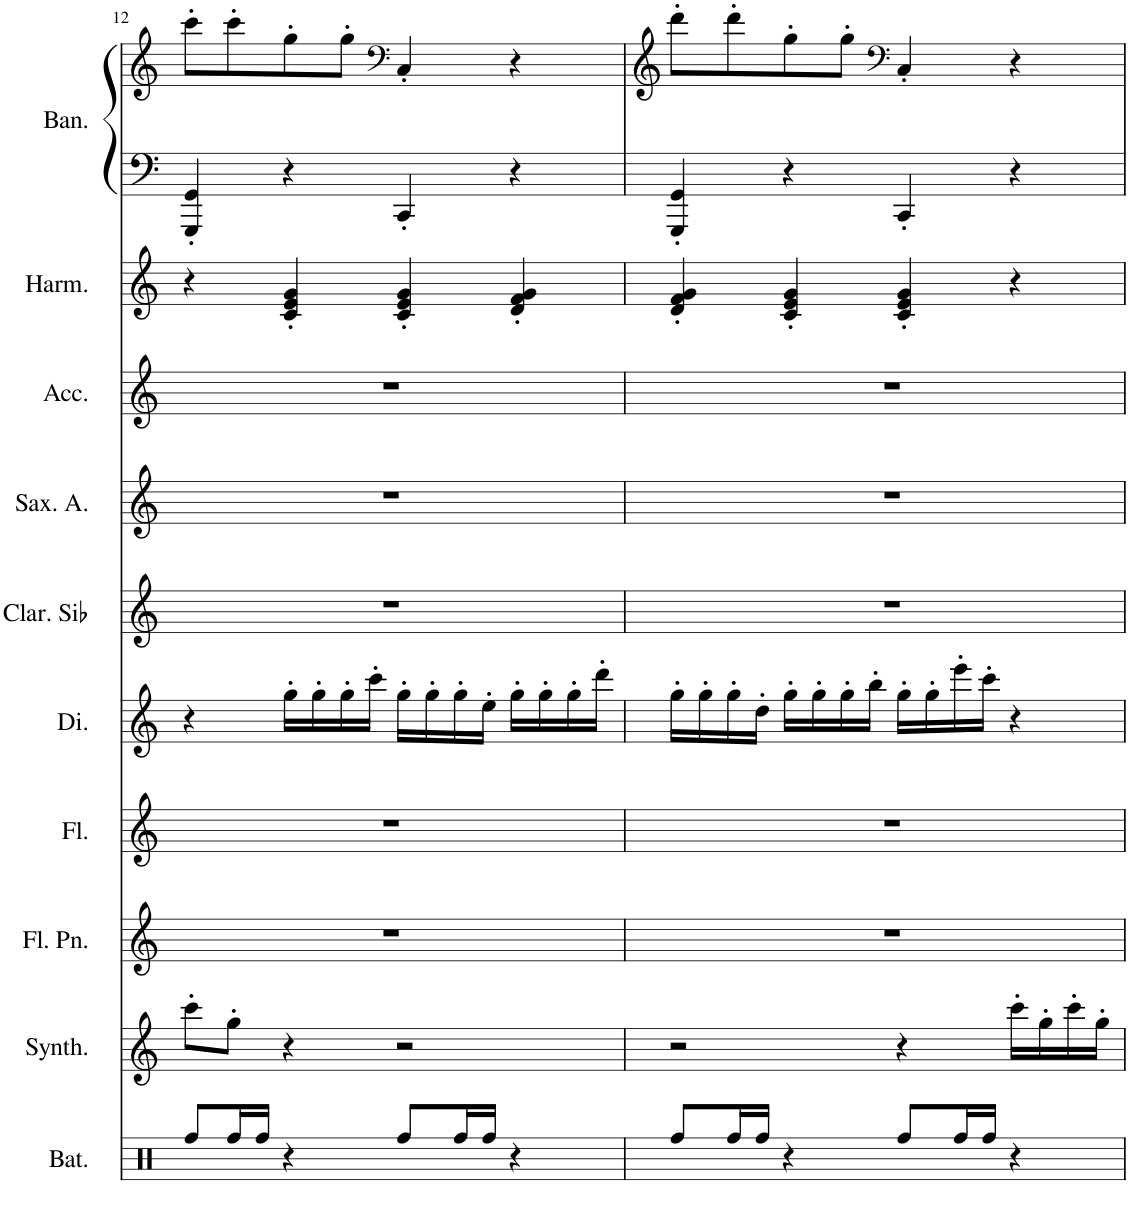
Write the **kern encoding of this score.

**kern	**kern	**kern	**kern	**kern	**kern	**kern	**kern	**kern	**kern	**kern
*part10	*part9	*part8	*part7	*part6	*part5	*part4	*part3	*part2	*part1	*part1
*staff11	*staff10	*staff9	*staff8	*staff7	*staff6	*staff5	*staff4	*staff3	*staff2	*staff1
*I"Batterie	*I"Synthétiseur de sinusoïdes	*I"Flûte de Pan	*I"Flûte	*I"Dizi	*I"Clarinette en Sib	*I"Saxophone Alto	*I"Accordéon	*I"Harmonica chromatique en Do 14 trous	*I"Bandonéon	*
*I'Bat.	*I'Synth.	*I'Fl. Pn.	*I'Fl.	*I'Di.	*I'Clar. Sib	*I'Sax. A.	*I'Acc.	*I'Harm.	*I'Ban.	*
!!LO:PB:g=z
*clefX	*clefG2	*clefG2	*clefG2	*clefG2	*clefG2	*clefG2	*clefG2	*clefG2	*clefF4	*clefF4
*	*	*	*	*Trd-7c-12	*Trd1c2	*Trd5c9	*	*	*	*
*k[]	*k[]	*k[]	*k[]	*k[]	*k[]	*k[]	*k[]	*k[]	*k[]	*k[]
*M4/4	*M4/4	*M4/4	*M4/4	*M4/4	*M4/4	*M4/4	*M4/4	*M4/4	*M4/4	*M4/4
=12	=12	=12	=12	=12	=12	=12	=12	=12	=12	=12
8Rff/L	8ccc'\L	1r	1r	4r	1r	1r	1r	4r	4GGG/' 4GG/'	8ccc'\L
16Rff/L	8gg'\J	.	.	.	.	.	.	.	.	8ccc'\
16Rff/JJ	.	.	.	.	.	.	.	.	.	.
4r	4r	.	.	16gg'\LL	.	.	.	4c/' 4e/' 4g/'	4r	8gg'\
.	.	.	.	16gg'\	.	.	.	.	.	.
.	.	.	.	16gg'\	.	.	.	.	.	8gg'\J
.	.	.	.	16ccc'\JJ	.	.	.	.	.	.
*	*	*	*	*	*	*	*	*	*	*clefF4
8Rff/L	2r	.	.	16gg'\LL	.	.	.	4c/' 4e/' 4g/'	4CC'/	4C'/
.	.	.	.	16gg'\	.	.	.	.	.	.
16Rff/L	.	.	.	16gg'\	.	.	.	.	.	.
16Rff/JJ	.	.	.	16ee'\JJ	.	.	.	.	.	.
4r	.	.	.	16gg'\LL	.	.	.	4d/' 4f/' 4g/'	4r	4r
.	.	.	.	16gg'\	.	.	.	.	.	.
.	.	.	.	16gg'\	.	.	.	.	.	.
.	.	.	.	16ddd'\JJ	.	.	.	.	.	.
=13	=13	=13	=13	=13	=13	=13	=13	=13	=13	=13
8Rff/L	2r	1r	1r	16gg'\LL	1r	1r	1r	4d/' 4f/' 4g/'	4GGG/' 4GG/'	8ddd'\L
.	.	.	.	16gg'\	.	.	.	.	.	.
16Rff/L	.	.	.	16gg'\	.	.	.	.	.	8ddd'\
16Rff/JJ	.	.	.	16dd'\JJ	.	.	.	.	.	.
4r	.	.	.	16gg'\LL	.	.	.	4c/' 4e/' 4g/'	4r	8gg'\
.	.	.	.	16gg'\	.	.	.	.	.	.
.	.	.	.	16gg'\	.	.	.	.	.	8gg'\J
.	.	.	.	16bb'\JJ	.	.	.	.	.	.
*	*	*	*	*	*	*	*	*	*	*clefF4
8Rff/L	4r	.	.	16gg'\LL	.	.	.	4c/' 4e/' 4g/'	4CC'/	4C'/
.	.	.	.	16gg'\	.	.	.	.	.	.
16Rff/L	.	.	.	16eee'\	.	.	.	.	.	.
16Rff/JJ	.	.	.	16ccc'\JJ	.	.	.	.	.	.
4r	16ccc'\LL	.	.	4r	.	.	.	4r	4r	4r
.	16gg'\	.	.	.	.	.	.	.	.	.
.	16ccc'\	.	.	.	.	.	.	.	.	.
.	16gg'\JJ	.	.	.	.	.	.	.	.	.
=	=	=	=	=	=	=	=	=	=	=
*-	*-	*-	*-	*-	*-	*-	*-	*-	*-	*-
